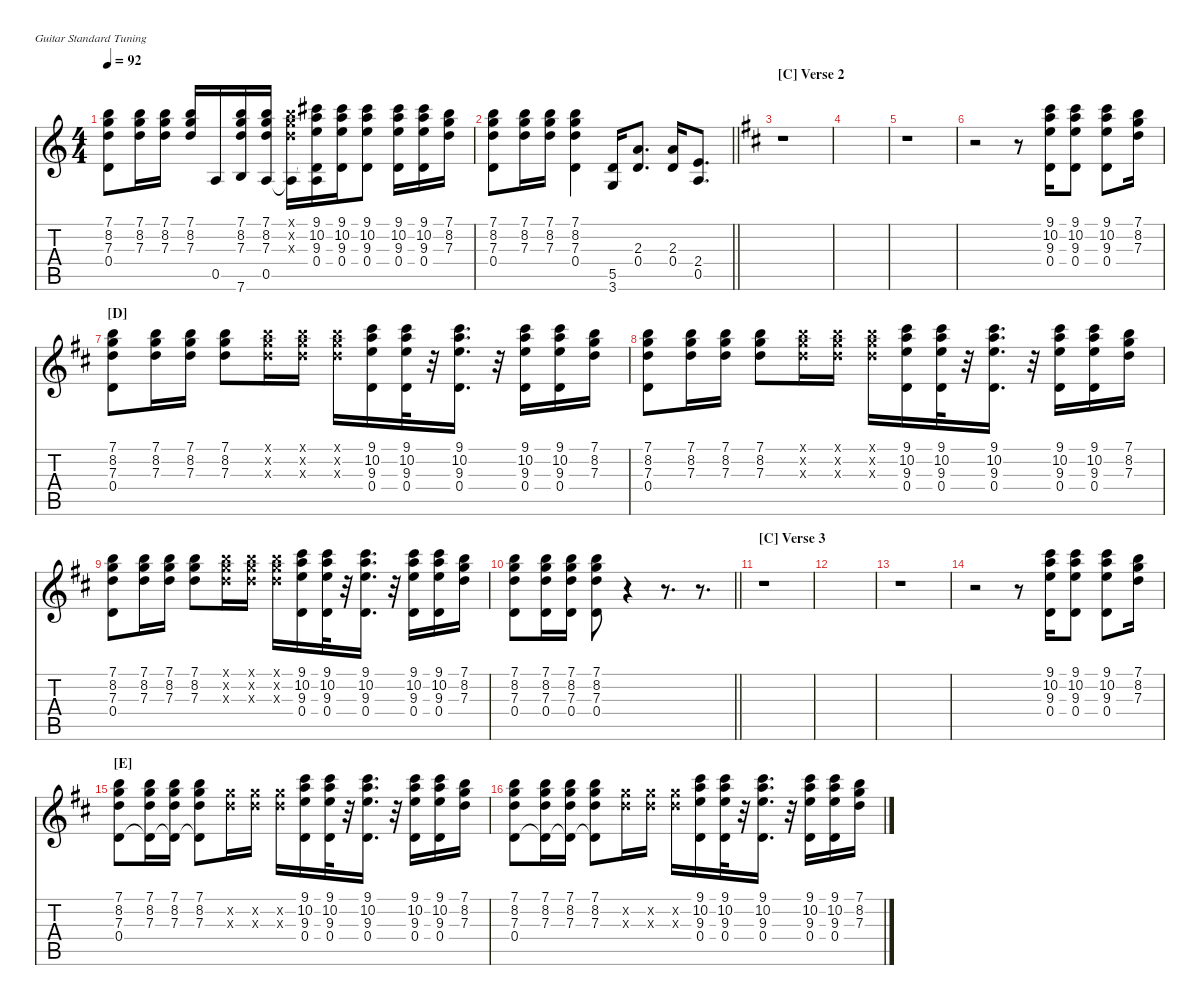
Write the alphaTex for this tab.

\hideDynamics
\bracketExtendMode nobrackets
\singleTrackTrackNamePolicy hidden
\multiTrackTrackNamePolicy hidden
\firstSystemTrackNameMode fullname
\firstSystemTrackNameOrientation horizontal
\otherSystemsTrackNameOrientation horizontal
\track ("12-string acous" "S-Gt") {instrument acousticguitarsteel}
\staff {score tabs}
\tuning (E4 B3 G3 D3 A2 E2)
\ts (4 4)
\tempo 92
\clef g2
\ks c
(7.1 8.2 7.3 0.4).8{dy f beam Down} (7.1 8.2 7.3).16{beam Down} (7.1 8.2 7.3).16{beam Down} (7.1 8.2 7.3).16{beam Up} 0.5.16{beam Up} (7.1 8.2 7.3 7.6).16{beam Up} (7.1 8.2 7.3 0.5).16{beam Up} (7.1{x} 8.2{x} 7.3{x} 0.5{t}).16{beam Down} (9.1{acc #} 10.2 9.3 0.4 0.5{t}).16{beam Down} (9.1{acc #} 10.2 9.3 0.4).16{beam Down} (9.1{acc #} 10.2 9.3 0.4).8{beam Down} (9.1{acc #} 10.2 9.3 0.4).16{beam Down} (9.1{acc #} 10.2 9.3 0.4).16{beam Down} (7.1 8.2 7.3).16{beam Down} |
\barLineRight lightlight
(7.1 8.2 7.3 0.4).8{beam Down} (7.1 8.2 7.3).16{beam Down} (7.1 8.2 7.3).16{beam Down} (7.1 8.2 7.3 0.4).4{beam Down} (3.6 5.5).16{beam Up} (0.4 2.3).8{d beam Up} (2.3 0.4).16{beam Up} (2.4 0.5).8{d beam Up} |
\section ("C" "Verse 2")
\ks d
r.1{beam Down} |
|
r.1{beam Down} |
r.2{beam Down} r.8{beam Down} (9.1{acc #} 10.2{acc forcenatural} 9.3{acc forcenatural} 0.4{acc forcenatural}).16{beam Down} (9.1{acc #} 10.2{acc forcenatural} 9.3{acc forcenatural} 0.4{acc forcenatural}).8{beam Down} (9.1{acc #} 10.2{acc forcenatural} 9.3{acc forcenatural} 0.4{acc forcenatural}).8{beam Down} (7.1{acc forcenatural} 8.2{acc forcenatural} 7.3{acc forcenatural}).16{beam Down} |
\section ("D" "")
(7.1{acc forcenatural} 8.2{acc forcenatural} 7.3{acc forcenatural} 0.4{acc forcenatural}).8{beam Down} (7.1{acc forcenatural} 8.2{acc forcenatural} 7.3{acc forcenatural}).16{beam Down} (7.1{acc forcenatural} 8.2{acc forcenatural} 7.3{acc forcenatural}).16{beam Down} (7.1{acc forcenatural} 8.2{acc forcenatural} 7.3{acc forcenatural}).8{beam Down} (7.1{x acc forcenatural} 8.2{x acc forcenatural} 7.3{x acc forcenatural}).16{beam Down} (7.1{x acc forcenatural} 8.2{x acc forcenatural} 7.3{x acc forcenatural}).16{beam Down} (7.1{x acc forcenatural} 8.2{x acc forcenatural} 7.3{x acc forcenatural}).16{beam Down} (9.1{acc #} 10.2{acc forcenatural} 9.3{acc forcenatural} 0.4{acc forcenatural}).16{beam Down} (9.1{acc #} 10.2{acc forcenatural} 9.3{acc forcenatural} 0.4{acc forcenatural}).32{beam Down} r.32{beam Down} (9.1{acc #} 10.2{acc forcenatural} 9.3{acc forcenatural} 0.4{acc forcenatural}).16{d beam Down} r.32{beam Down} (9.1{acc #} 10.2{acc forcenatural} 9.3{acc forcenatural} 0.4{acc forcenatural}).16{beam Down} (9.1{acc #} 10.2{acc forcenatural} 9.3{acc forcenatural} 0.4{acc forcenatural}).16{beam Down} (7.1{acc forcenatural} 8.2{acc forcenatural} 7.3{acc forcenatural}).16{beam Down} |
(7.1{acc forcenatural} 8.2{acc forcenatural} 7.3{acc forcenatural} 0.4{acc forcenatural}).8{beam Down} (7.1{acc forcenatural} 8.2{acc forcenatural} 7.3{acc forcenatural}).16{beam Down} (7.1{acc forcenatural} 8.2{acc forcenatural} 7.3{acc forcenatural}).16{beam Down} (7.1{acc forcenatural} 8.2{acc forcenatural} 7.3{acc forcenatural}).8{beam Down} (7.1{x acc forcenatural} 8.2{x acc forcenatural} 7.3{x acc forcenatural}).16{beam Down} (7.1{x acc forcenatural} 8.2{x acc forcenatural} 7.3{x acc forcenatural}).16{beam Down} (7.1{x acc forcenatural} 8.2{x acc forcenatural} 7.3{x acc forcenatural}).16{beam Down} (9.1{acc #} 10.2{acc forcenatural} 9.3{acc forcenatural} 0.4{acc forcenatural}).16{beam Down} (9.1{acc #} 10.2{acc forcenatural} 9.3{acc forcenatural} 0.4{acc forcenatural}).32{beam Down} r.32{beam Down} (9.1{acc #} 10.2{acc forcenatural} 9.3{acc forcenatural} 0.4{acc forcenatural}).16{d beam Down} r.32{beam Down} (9.1{acc #} 10.2{acc forcenatural} 9.3{acc forcenatural} 0.4{acc forcenatural}).16{beam Down} (9.1{acc #} 10.2{acc forcenatural} 9.3{acc forcenatural} 0.4{acc forcenatural}).16{beam Down} (7.1{acc forcenatural} 8.2{acc forcenatural} 7.3{acc forcenatural}).16{beam Down} |
(7.1{acc forcenatural} 8.2{acc forcenatural} 7.3{acc forcenatural} 0.4{acc forcenatural}).8{beam Down} (7.1{acc forcenatural} 8.2{acc forcenatural} 7.3{acc forcenatural}).16{beam Down} (7.1{acc forcenatural} 8.2{acc forcenatural} 7.3{acc forcenatural}).16{beam Down} (7.1{acc forcenatural} 8.2{acc forcenatural} 7.3{acc forcenatural}).8{beam Down} (7.1{x acc forcenatural} 8.2{x acc forcenatural} 7.3{x acc forcenatural}).16{beam Down} (7.1{x acc forcenatural} 8.2{x acc forcenatural} 7.3{x acc forcenatural}).16{beam Down} (7.1{x acc forcenatural} 8.2{x acc forcenatural} 7.3{x acc forcenatural}).16{beam Down} (9.1{acc #} 10.2{acc forcenatural} 9.3{acc forcenatural} 0.4{acc forcenatural}).16{beam Down} (9.1{acc #} 10.2{acc forcenatural} 9.3{acc forcenatural} 0.4{acc forcenatural}).32{beam Down} r.32{beam Down} (9.1{acc #} 10.2{acc forcenatural} 9.3{acc forcenatural} 0.4{acc forcenatural}).16{d beam Down} r.32{beam Down} (9.1{acc #} 10.2{acc forcenatural} 9.3{acc forcenatural} 0.4{acc forcenatural}).16{beam Down} (9.1{acc #} 10.2{acc forcenatural} 9.3{acc forcenatural} 0.4{acc forcenatural}).16{beam Down} (7.1{acc forcenatural} 8.2{acc forcenatural} 7.3{acc forcenatural}).16{beam Down} |
\barLineRight lightlight
(7.1{acc forcenatural} 8.2{acc forcenatural} 7.3{acc forcenatural} 0.4{acc forcenatural}).8{beam Down} (7.1{acc forcenatural} 8.2{acc forcenatural} 7.3{acc forcenatural} 0.4{acc forcenatural}).16{beam Down} (7.1{acc forcenatural} 8.2{acc forcenatural} 7.3{acc forcenatural} 0.4{acc forcenatural}).16{beam Down} (7.1{acc forcenatural} 8.2{acc forcenatural} 7.3{acc forcenatural} 0.4{acc forcenatural}).8{beam Down} r.4{beam Down} r.8{d beam Down} r.8{d beam Down} |
\section ("C" "Verse 3")
r.1{beam Down} |
|
r.1{beam Down} |
r.2{beam Down} r.8{beam Down} (9.1{acc #} 10.2{acc forcenatural} 9.3{acc forcenatural} 0.4{acc forcenatural}).16{beam Down} (9.1{acc #} 10.2{acc forcenatural} 9.3{acc forcenatural} 0.4{acc forcenatural}).8{beam Down} (9.1{acc #} 10.2{acc forcenatural} 9.3{acc forcenatural} 0.4{acc forcenatural}).8{beam Down} (7.1{acc forcenatural} 8.2{acc forcenatural} 7.3{acc forcenatural}).16{beam Down} |
\section ("E" "")
(7.1{acc forcenatural} 8.2{acc forcenatural} 7.3{acc forcenatural} 0.4{acc forcenatural}).8{beam Down} (7.1{acc forcenatural} 8.2{acc forcenatural} 7.3{acc forcenatural} 0.4{t acc forcenatural}).16{beam Down} (7.1{acc forcenatural} 8.2{acc forcenatural} 7.3{acc forcenatural} 0.4{t acc forcenatural}).16{beam Down} (7.1{acc forcenatural} 8.2{acc forcenatural} 7.3{acc forcenatural} 0.4{t acc forcenatural}).8{beam Down} (8.2{x acc forcenatural} 7.3{x acc forcenatural}).16{dy mf beam Down} (8.2{x acc forcenatural} 7.3{x acc forcenatural}).16{beam Down} (8.2{x acc forcenatural} 7.3{x acc forcenatural}).16{beam Down} (9.1{acc #} 10.2{acc forcenatural} 9.3{acc forcenatural} 0.4{acc forcenatural}).16{dy f beam Down} (9.1{acc #} 10.2{acc forcenatural} 9.3{acc forcenatural} 0.4{acc forcenatural}).32{beam Down} r.32{beam Down} (9.1{acc #} 10.2{acc forcenatural} 9.3{acc forcenatural} 0.4{acc forcenatural}).16{d beam Down} r.32{beam Down} (9.1{acc #} 10.2{acc forcenatural} 9.3{acc forcenatural} 0.4{acc forcenatural}).16{beam Down} (9.1{acc #} 10.2{acc forcenatural} 9.3{acc forcenatural} 0.4{acc forcenatural}).16{beam Down} (7.1{acc forcenatural} 8.2{acc forcenatural} 7.3{acc forcenatural}).16{beam Down} |
(7.1{acc forcenatural} 8.2{acc forcenatural} 7.3{acc forcenatural} 0.4{acc forcenatural}).8{beam Down} (7.1{acc forcenatural} 8.2{acc forcenatural} 7.3{acc forcenatural} 0.4{t acc forcenatural}).16{beam Down} (7.1{acc forcenatural} 8.2{acc forcenatural} 7.3{acc forcenatural} 0.4{t acc forcenatural}).16{beam Down} (7.1{acc forcenatural} 8.2{acc forcenatural} 7.3{acc forcenatural} 0.4{t acc forcenatural}).8{beam Down} (8.2{x acc forcenatural} 7.3{x acc forcenatural}).16{dy mf beam Down} (8.2{x acc forcenatural} 7.3{x acc forcenatural}).16{beam Down} (8.2{x acc forcenatural} 7.3{x acc forcenatural}).16{beam Down} (9.1{acc #} 10.2{acc forcenatural} 9.3{acc forcenatural} 0.4{acc forcenatural}).16{dy f beam Down} (9.1{acc #} 10.2{acc forcenatural} 9.3{acc forcenatural} 0.4{acc forcenatural}).32{beam Down} r.32{beam Down} (9.1{acc #} 10.2{acc forcenatural} 9.3{acc forcenatural} 0.4{acc forcenatural}).16{d beam Down} r.32{beam Down} (9.1{acc #} 10.2{acc forcenatural} 9.3{acc forcenatural} 0.4{acc forcenatural}).16{beam Down} (9.1{acc #} 10.2{acc forcenatural} 9.3{acc forcenatural} 0.4{acc forcenatural}).16{beam Down} (7.1{acc forcenatural} 8.2{acc forcenatural} 7.3{acc forcenatural}).16{beam Down}
